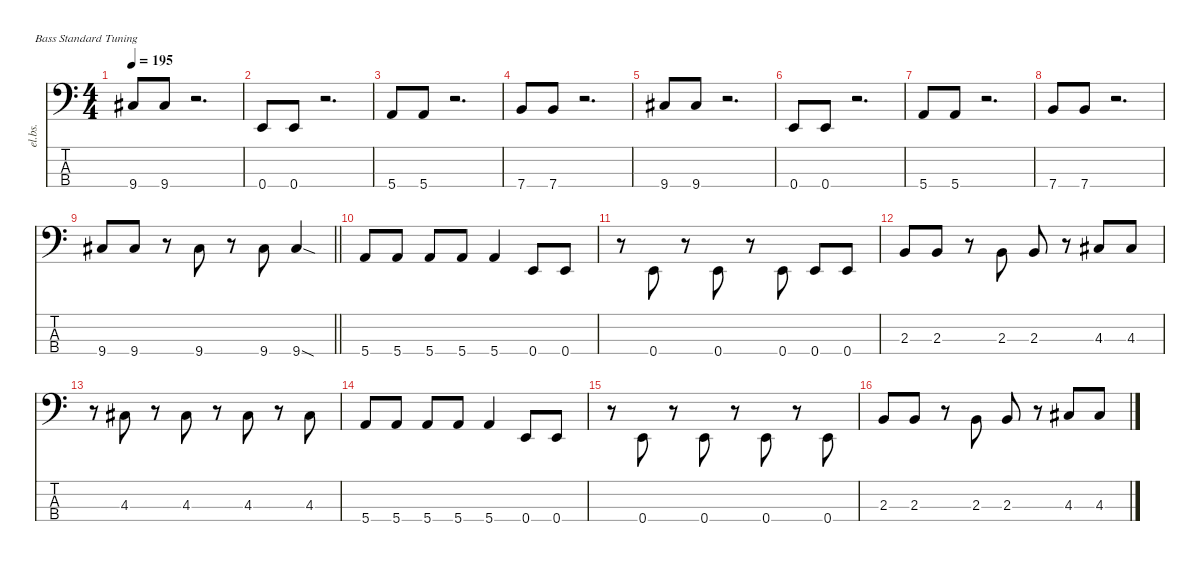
\defaultSystemsLayout 4
\hideDynamics
\bracketExtendMode nobrackets
\track ("Electric Bass" "el.bs.") {mute instrument electricbassfinger}
\staff {score tabs}
\tuning (G2 D2 A1 E1)
\ts (4 4)
\tempo 195
\clef f4
\ks c
9.4{acc #}.8{dy mf beam Up} 9.4{acc #}.8{beam Up} r.2{d beam Down} |
0.4.8{beam Up} 0.4.8{beam Up} r.2{d beam Down} |
5.4.8{beam Up} 5.4.8{beam Up} r.2{d beam Down} |
7.4.8{beam Up} 7.4.8{beam Up} r.2{d beam Down} |
9.4{acc #}.8{beam Up} 9.4{acc #}.8{beam Up} r.2{d beam Down} |
0.4.8{beam Up} 0.4.8{beam Up} r.2{d beam Down} |
5.4.8{beam Up} 5.4.8{beam Up} r.2{d beam Down} |
7.4.8{beam Up} 7.4.8{beam Up} r.2{d beam Down} |
\barLineRight lightlight
9.4{acc #}.8{beam Up} 9.4{acc #}.8{beam Up} r.8{beam Down} 9.4{acc #}.8{beam Up} r.8{beam Down} 9.4{acc #}.8{beam Up} 9.4{sod acc #}.4{beam Up} |
5.4.8{beam Up} 5.4.8{beam Up} 5.4.8{beam Up} 5.4.8{beam Up} 5.4.4{beam Up} 0.4.8{beam Up} 0.4.8{beam Up} |
r.8{beam Down} 0.4.8{beam Up} r.8{beam Down} 0.4.8{beam Up} r.8{beam Down} 0.4.8{beam Up} 0.4.8{beam Up} 0.4.8{beam Up} |
2.3.8{beam Up} 2.3.8{beam Up} r.8{beam Down} 2.3.8{beam Up} 2.3.8{beam Up} r.8{beam Down} 4.3{acc #}.8{beam Up} 4.3{acc #}.8{beam Up} |
r.8{beam Down} 4.3{acc #}.8{beam Up} r.8{beam Down} 4.3{acc #}.8{beam Up} r.8{beam Down} 4.3{acc #}.8{beam Up} r.8{beam Down} 4.3{acc #}.8{beam Up} |
5.4.8{beam Up} 5.4.8{beam Up} 5.4.8{beam Up} 5.4.8{beam Up} 5.4.4{beam Up} 0.4.8{beam Up} 0.4.8{beam Up} |
r.8{beam Down} 0.4.8{beam Up} r.8{beam Down} 0.4.8{beam Up} r.8{beam Down} 0.4.8{beam Up} r.8{beam Down} 0.4.8{beam Up} |
2.3.8{beam Up} 2.3.8{beam Up} r.8{beam Down} 2.3.8{beam Up} 2.3.8{beam Up} r.8{beam Down} 4.3{acc #}.8{beam Up} 4.3{acc #}.8{beam Up}
